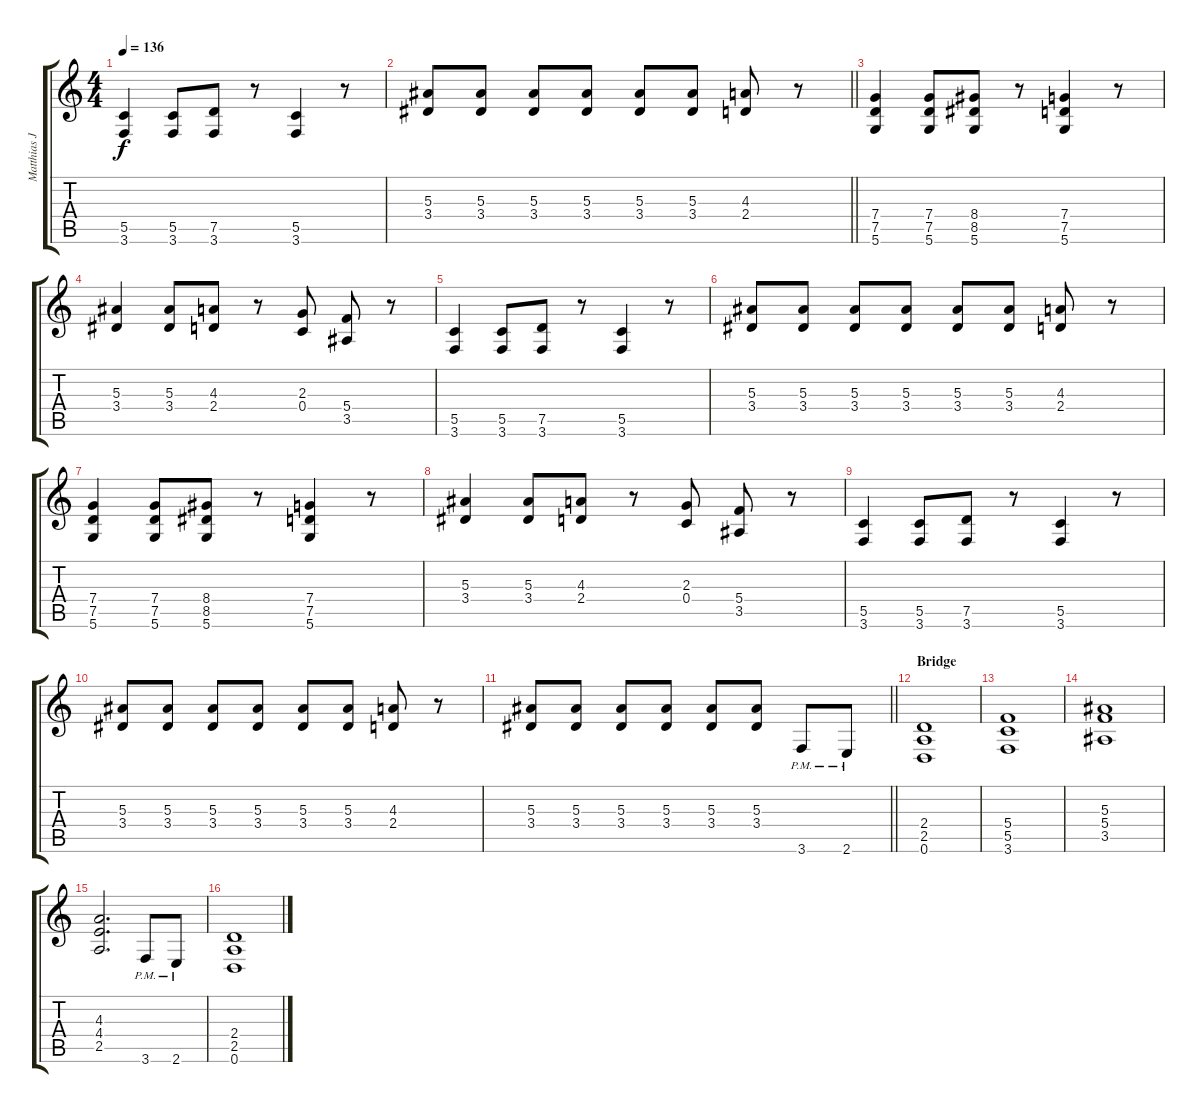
\track ("Matthias Jabs" "Matthias J") {instrument electricguitarclean}
\staff {score tabs}
\tuning (D4 A3 F3 C3 G2 D2) {hide}
\ts (4 4)
\tempo 136
\clef g2
\ks c
(5.5 3.6).4{dy f} (5.5 3.6).8 (7.5 3.6).8 r.8 (5.5 3.6).4 r.8 |
\barLineRight lightlight
(5.3 3.4).8 (5.3 3.4).8 (5.3 3.4).8 (5.3 3.4).8 (5.3 3.4).8 (5.3 3.4).8 (4.3 2.4).8 r.8 |
(7.4 7.5 5.6).4 (7.4 7.5 5.6).8 (8.4 8.5 5.6).8 r.8 (7.4 7.5 5.6).4 r.8 |
(5.3 3.4).4 (5.3 3.4).8 (4.3 2.4).8 r.8 (2.3 0.4).8 (5.4 3.5).8 r.8 |
(5.5 3.6).4 (5.5 3.6).8 (7.5 3.6).8 r.8 (5.5 3.6).4 r.8 |
(5.3 3.4).8 (5.3 3.4).8 (5.3 3.4).8 (5.3 3.4).8 (5.3 3.4).8 (5.3 3.4).8 (4.3 2.4).8 r.8 |
(7.4 7.5 5.6).4 (7.4 7.5 5.6).8 (8.4 8.5 5.6).8 r.8 (7.4 7.5 5.6).4 r.8 |
(5.3 3.4).4 (5.3 3.4).8 (4.3 2.4).8 r.8 (2.3 0.4).8 (5.4 3.5).8 r.8 |
(5.5 3.6).4 (5.5 3.6).8 (7.5 3.6).8 r.8 (5.5 3.6).4 r.8 |
(5.3 3.4).8 (5.3 3.4).8 (5.3 3.4).8 (5.3 3.4).8 (5.3 3.4).8 (5.3 3.4).8 (4.3 2.4).8 r.8 |
\barLineRight lightlight
(5.3 3.4).8 (5.3 3.4).8 (5.3 3.4).8 (5.3 3.4).8 (5.3 3.4).8 (5.3 3.4).8 3.6{pm}.8 2.6{pm}.8 |
\section ("" "Bridge")
(2.4 2.5 0.6).1 |
(5.4 5.5 3.6).1 |
(5.3 5.4 3.5).1 |
(4.3 4.4 2.5).2{d} 3.6{pm}.8 2.6{pm}.8 |
(2.4 2.5 0.6).1
